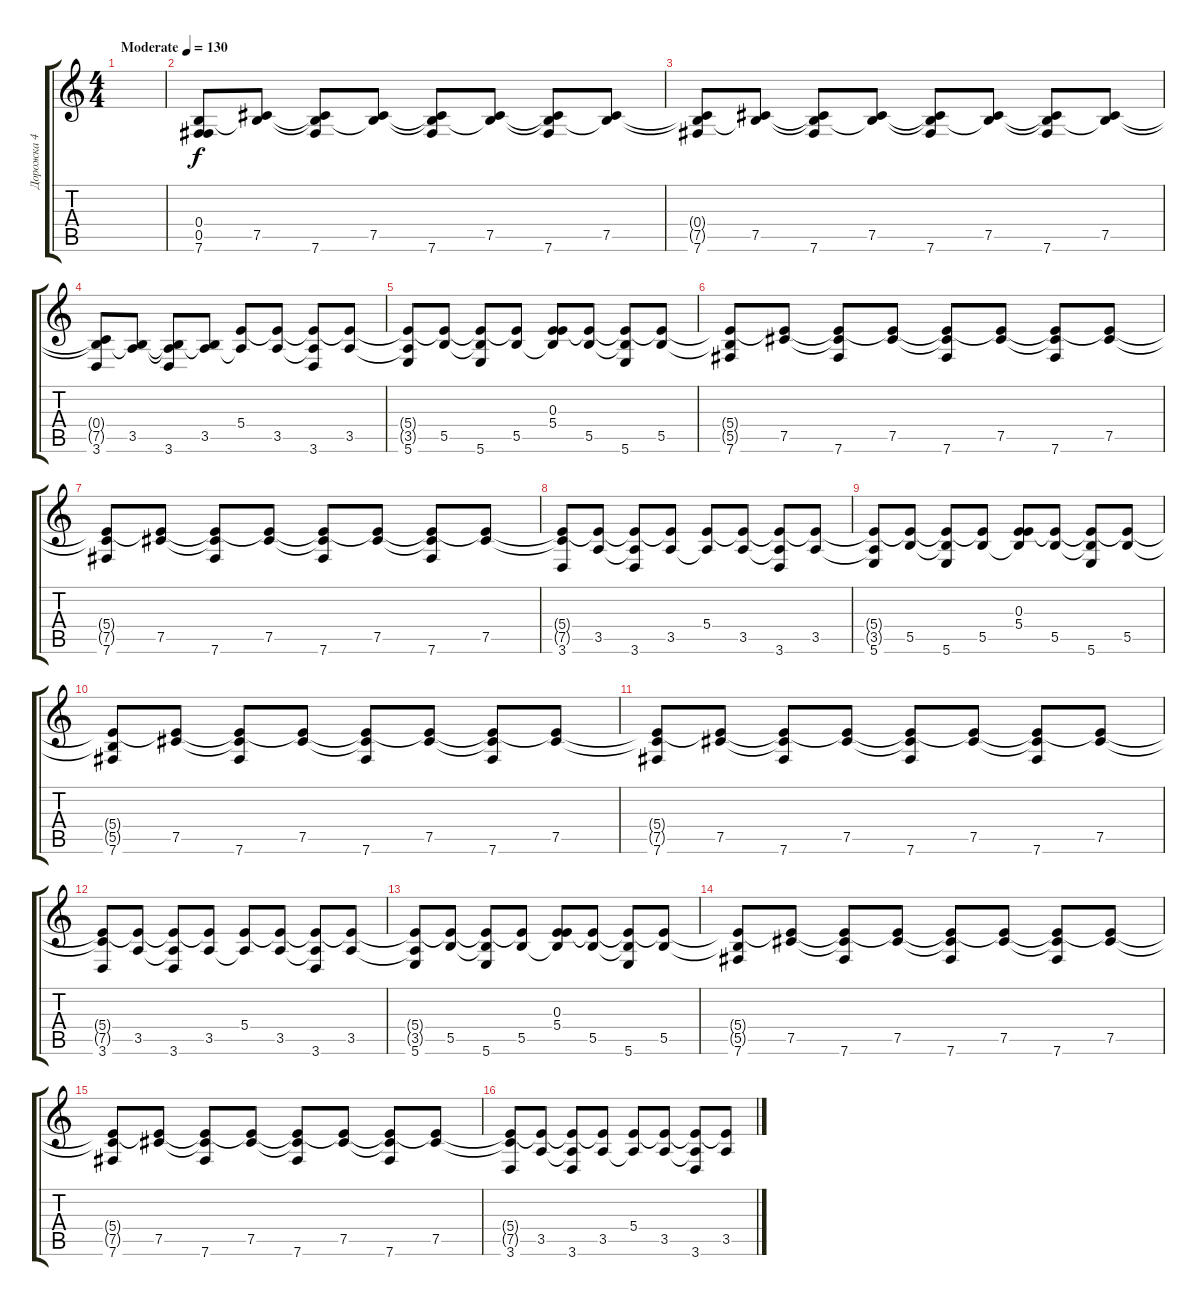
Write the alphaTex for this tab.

\track ("Дорожка 4" "Дорожка 4") {instrument acousticguitarsteel}
\staff {score tabs}
\tuning (Db4 Ab3 E3 B2 Gb2 B1) {hide}
\ts (4 4)
\tempo (130 "Moderate")
\clef g2
\ks c
|
(0.4 0.5 7.6).8 (0.4{t} 7.5).8 (0.4{t} 7.5{t} 7.6).8 (0.4{t} 7.5).8 (0.4{t} 7.5{t} 7.6).8 (0.4{t} 7.5).8 (0.4{t} 7.5{t} 7.6).8 (0.4{t} 7.5).8 |
(0.4{t} 7.5{t} 7.6).8 (0.4{t} 7.5).8 (0.4{t} 7.5{t} 7.6).8 (0.4{t} 7.5).8 (0.4{t} 7.5{t} 7.6).8 (0.4{t} 7.5).8 (0.4{t} 7.5{t} 7.6).8 (0.4{t} 7.5).8 |
(0.4{t} 7.5{t} 3.6).8 (0.4{t} 3.5).8 (0.4{t} 3.5{t} 3.6).8 (0.4{t} 3.5).8 (5.4 3.5{t}).8 (5.4{t} 3.5).8 (5.4{t} 3.5{t} 3.6).8 (5.4{t} 3.5).8 |
(5.4{t} 3.5{t} 5.6).8 (5.4{t} 5.5).8 (5.4{t} 5.5{t} 5.6).8 (5.4{t} 5.5).8 (0.3 5.4 5.5{t}).8 (5.4{t} 5.5).8 (5.4{t} 5.5{t} 5.6).8 (5.4{t} 5.5).8 |
(5.4{t} 5.5{t} 7.6).8 (5.4{t} 7.5).8 (5.4{t} 7.5{t} 7.6).8 (5.4{t} 7.5).8 (5.4{t} 7.5{t} 7.6).8 (5.4{t} 7.5).8 (5.4{t} 7.5{t} 7.6).8 (5.4{t} 7.5).8 |
(5.4{t} 7.5{t} 7.6).8 (5.4{t} 7.5).8 (5.4{t} 7.5{t} 7.6).8 (5.4{t} 7.5).8 (5.4{t} 7.5{t} 7.6).8 (5.4{t} 7.5).8 (5.4{t} 7.5{t} 7.6).8 (5.4{t} 7.5).8 |
(5.4{t} 7.5{t} 3.6).8 (5.4{t} 3.5).8 (5.4{t} 3.5{t} 3.6).8 (5.4{t} 3.5).8 (5.4 3.5{t}).8 (5.4{t} 3.5).8 (5.4{t} 3.5{t} 3.6).8 (5.4{t} 3.5).8 |
(5.4{t} 3.5{t} 5.6).8 (5.4{t} 5.5).8 (5.4{t} 5.5{t} 5.6).8 (5.4{t} 5.5).8 (0.3 5.4 5.5{t}).8 (5.4{t} 5.5).8 (5.4{t} 5.5{t} 5.6).8 (5.4{t} 5.5).8 |
(5.4{t} 5.5{t} 7.6).8 (5.4{t} 7.5).8 (5.4{t} 7.5{t} 7.6).8 (5.4{t} 7.5).8 (5.4{t} 7.5{t} 7.6).8 (5.4{t} 7.5).8 (5.4{t} 7.5{t} 7.6).8 (5.4{t} 7.5).8 |
(5.4{t} 7.5{t} 7.6).8 (5.4{t} 7.5).8 (5.4{t} 7.5{t} 7.6).8 (5.4{t} 7.5).8 (5.4{t} 7.5{t} 7.6).8 (5.4{t} 7.5).8 (5.4{t} 7.5{t} 7.6).8 (5.4{t} 7.5).8 |
(5.4{t} 7.5{t} 3.6).8 (5.4{t} 3.5).8 (5.4{t} 3.5{t} 3.6).8 (5.4{t} 3.5).8 (5.4 3.5{t}).8 (5.4{t} 3.5).8 (5.4{t} 3.5{t} 3.6).8 (5.4{t} 3.5).8 |
(5.4{t} 3.5{t} 5.6).8 (5.4{t} 5.5).8 (5.4{t} 5.5{t} 5.6).8 (5.4{t} 5.5).8 (0.3 5.4 5.5{t}).8 (5.4{t} 5.5).8 (5.4{t} 5.5{t} 5.6).8 (5.4{t} 5.5).8 |
(5.4{t} 5.5{t} 7.6).8 (5.4{t} 7.5).8 (5.4{t} 7.5{t} 7.6).8 (5.4{t} 7.5).8 (5.4{t} 7.5{t} 7.6).8 (5.4{t} 7.5).8 (5.4{t} 7.5{t} 7.6).8 (5.4{t} 7.5).8 |
(5.4{t} 7.5{t} 7.6).8 (5.4{t} 7.5).8 (5.4{t} 7.5{t} 7.6).8 (5.4{t} 7.5).8 (5.4{t} 7.5{t} 7.6).8 (5.4{t} 7.5).8 (5.4{t} 7.5{t} 7.6).8 (5.4{t} 7.5).8 |
(5.4{t} 7.5{t} 3.6).8 (5.4{t} 3.5).8 (5.4{t} 3.5{t} 3.6).8 (5.4{t} 3.5).8 (5.4 3.5{t}).8 (5.4{t} 3.5).8 (5.4{t} 3.5{t} 3.6).8 (5.4{t} 3.5).8
